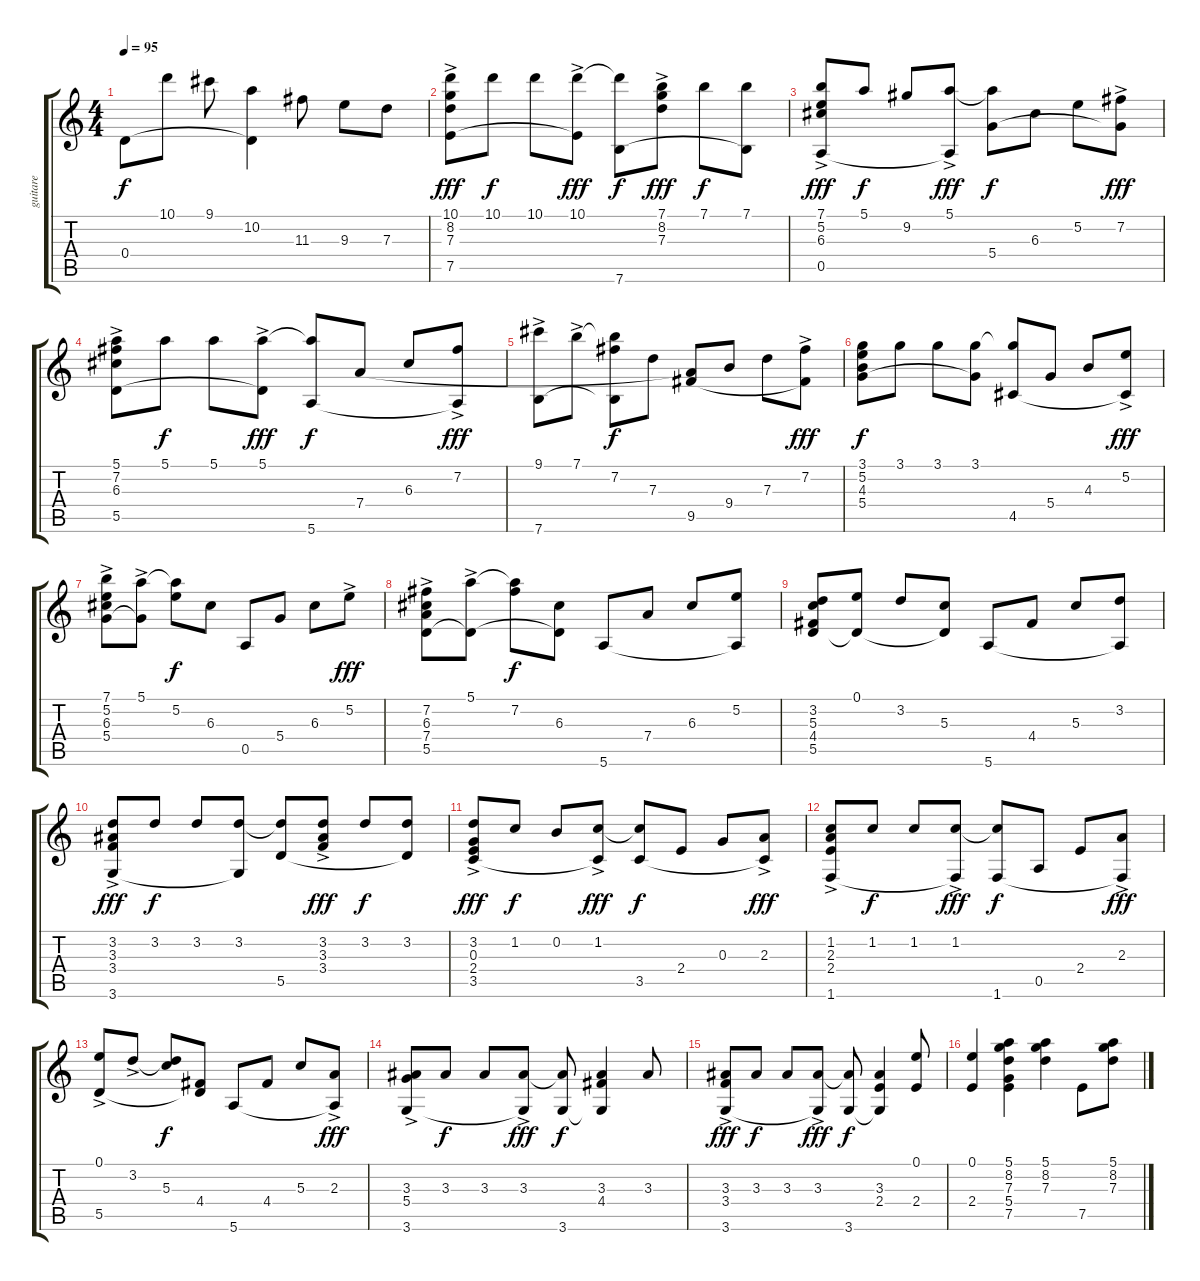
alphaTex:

\track ("guitare" "guitare") {instrument electricguitarjazz}
\staff {score tabs}
\tuning (E4 B3 G3 D3 A2 E2) {hide}
\ts (4 4)
\tempo 95
\clef g2
\ks c
0.4.8{dy f} 10.1.8 9.1.8 (10.2 0.4{t}).4 11.3.8 9.3.8 7.3.8 |
(10.1{ac} 8.2 7.3 7.5).8{dy fff} 10.1.8{dy f} 10.1.8 (10.1{ac} 7.5{t}).8{dy fff} (10.1{t} 7.6).8{dy f} (7.1{ac} 8.2 7.3).8{dy fff} 7.1.8{dy f} (7.1 7.6{t}).8 |
(7.1{ac} 5.2 6.3 0.5).8{dy fff} 5.1.8{dy f} 9.2.8 (5.1{ac} 0.5{t}).8{dy fff} (5.1{t} 5.4).8{dy f} 6.3.8 5.2.8 (7.2{ac} 5.4{t}).8{dy fff} |
(5.1{ac} 7.2 6.3 5.5).8 5.1.8{dy f} 5.1.8 (5.1{ac} 5.5{t}).8{dy fff} (5.1{t} 5.6).8{dy f} 7.4.8 6.3.8 (7.2{ac} 5.6{t}).8{dy fff} |
(9.1{ac} 7.6).8 7.1{ac}.8 (7.1{t} 7.2 7.6{t}).8{dy f} 7.3.8 (7.4{t} 9.5).8 9.4.8 7.3.8 (7.2{ac} 9.5{t}).8{dy fff} |
(3.1 5.2 4.3 5.4).8{dy f} 3.1.8 3.1.8 (3.1 5.4{t}).8 (3.1{t} 4.5).8 5.4.8 4.3.8 (5.2{ac} 4.5{t}).8{dy fff} |
(7.1{ac} 5.2 6.3 5.4).8 (5.1{ac} 5.4{t}).8 (5.1{t} 5.2).8{dy f} 6.3.8 0.5.8 5.4.8 6.3.8 5.2{ac}.8{dy fff} |
(7.2{ac} 6.3 7.4 5.5).8 (5.1{ac} 5.5{t}).8 (5.1{t} 7.2).8{dy f} (6.3 5.5{t}).8 5.6.8 7.4.8 6.3.8 (5.2 5.6{t}).8 |
(3.2 5.3 4.4 5.5).8 (0.1 5.5{t}).8 3.2.8 (5.3 5.5{t}).8 5.6.8 4.4.8 5.3.8 (3.2 5.6{t}).8 |
(3.2{ac} 3.3 3.4 3.6).8{dy fff} 3.2.8{dy f} 3.2.8 (3.2 3.6{t}).8 (3.2{t} 5.5).8 (3.2{ac} 3.3 3.4).8{dy fff} 3.2.8{dy f} (3.2 5.5{t}).8 |
(3.2{ac} 0.3 2.4 3.5).8{dy fff} 1.2.8{dy f} 0.2.8 (1.2{ac} 3.5{t}).8{dy fff} (1.2{t} 3.5).8{dy f} 2.4.8 0.3.8 (2.3{ac} 3.5{t}).8{dy fff} |
(1.2{ac} 2.3 2.4 1.6).8 1.2.8{dy f} 1.2.8 (1.2{ac} 1.6{t}).8{dy fff} (1.2{t} 1.6).8{dy f} 0.5.8 2.4.8 (2.3{ac} 1.6{t}).8{dy fff} |
(0.1{ac} 5.5).8 3.2{ac}.8 (3.2{t} 5.3).8{dy f} (4.4 5.5{t}).8 5.6.8 4.4.8 5.3.8 (2.3{ac} 5.6{t}).8{dy fff} |
(3.3{ac} 5.4 3.6).8 3.3.8{dy f} 3.3.8 (3.3{ac} 3.6{t}).8{dy fff} (3.3{t} 3.6).8{dy f} (3.3 4.4 3.6{t}).4 3.3.8 |
(3.3{ac} 3.4 3.6).8{dy fff} 3.3.8{dy f} 3.3.8 (3.3{ac} 3.6{t}).8{dy fff} (3.3{t} 3.6).8{dy f} (3.3 2.4 3.6{t}).4 (0.1 2.4).8 |
(0.1 2.4).4 (5.1 8.2 7.3 5.4 7.5).4 (5.1 8.2 7.3).4 7.5.8 (5.1 8.2 7.3).8
